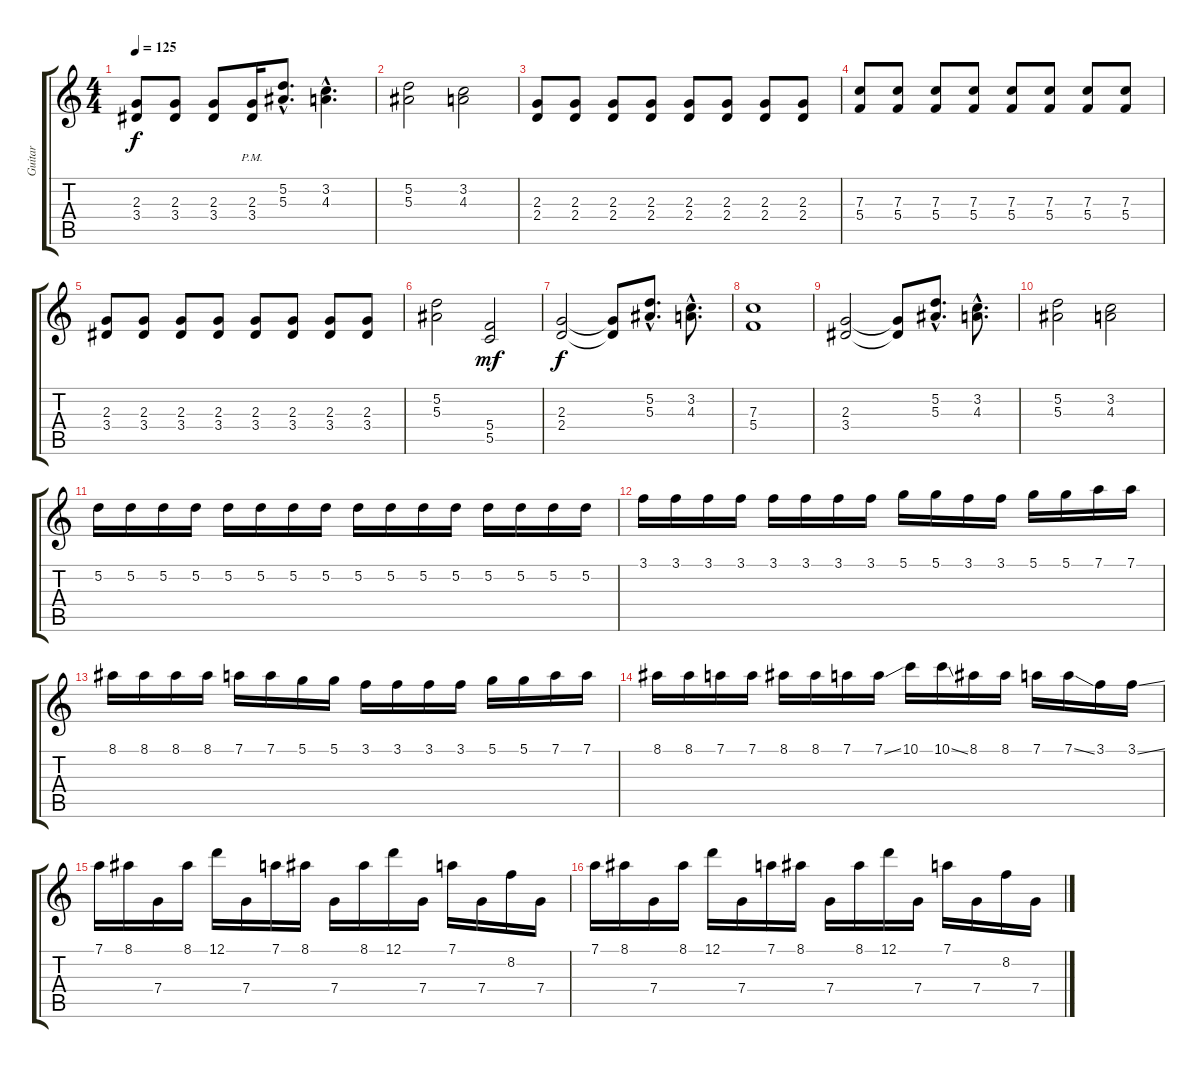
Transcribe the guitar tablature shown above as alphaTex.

\track ("Guitar" "Guitar") {instrument overdrivenguitar}
\staff {score tabs}
\tuning (D4 A3 F3 C3 G2 C2) {hide}
\ts (4 4)
\tempo 125
\clef g2
\ks c
(2.3 3.4).8{dy f} (2.3 3.4).8 (2.3 3.4).8 (2.3{pm} 3.4{pm}).16 (5.2{hac} 5.3{hac}).8{d} (3.2{hac} 4.3{hac}).4{d} |
(5.2 5.3).2 (3.2 4.3).2 |
(2.3 2.4).8 (2.3 2.4).8 (2.3 2.4).8 (2.3 2.4).8 (2.3 2.4).8 (2.3 2.4).8 (2.3 2.4).8 (2.3 2.4).8 |
(7.3 5.4).8 (7.3 5.4).8 (7.3 5.4).8 (7.3 5.4).8 (7.3 5.4).8 (7.3 5.4).8 (7.3 5.4).8 (7.3 5.4).8 |
(2.3 3.4).8 (2.3 3.4).8 (2.3 3.4).8 (2.3 3.4).8 (2.3 3.4).8 (2.3 3.4).8 (2.3 3.4).8 (2.3 3.4).8 |
(5.2 5.3).2 (5.4 5.5).2{dy mf} |
(2.3 2.4).2{dy f} (2.3{t} 2.4{t}).8 (5.2{hac} 5.3{hac}).8{d} (3.2{hac} 4.3{hac}).8{d} |
(7.3 5.4).1 |
(2.3 3.4).2 (2.3{t} 3.4{t}).8 (5.2{hac} 5.3{hac}).8{d} (3.2{hac} 4.3{hac}).8{d} |
(5.2 5.3).2 (3.2 4.3).2 |
5.2.16{volume 13} 5.2.16 5.2.16 5.2.16 5.2.16 5.2.16 5.2.16 5.2.16 5.2.16 5.2.16 5.2.16 5.2.16 5.2.16 5.2.16 5.2.16 5.2.16 |
3.1.16 3.1.16 3.1.16 3.1.16 3.1.16 3.1.16 3.1.16 3.1.16 5.1.16 5.1.16 3.1.16 3.1.16 5.1.16 5.1.16 7.1.16 7.1.16 |
8.1.16 8.1.16 8.1.16 8.1.16 7.1.16 7.1.16 5.1.16 5.1.16 3.1.16 3.1.16 3.1.16 3.1.16 5.1.16 5.1.16 7.1.16 7.1.16 |
8.1.16 8.1.16 7.1.16 7.1.16 8.1.16 8.1.16 7.1.16 7.1{ss}.16 10.1.16 10.1{ss}.16 8.1.16 8.1.16 7.1.16 7.1{ss}.16 3.1.16 3.1{ss}.16 |
7.1.16 8.1.16 7.4.16 8.1.16 12.1.16 7.4.16 7.1.16 8.1.16 7.4.16 8.1.16 12.1.16 7.4.16 7.1.16 7.4.16 8.2.16 7.4.16 |
7.1.16 8.1.16 7.4.16 8.1.16 12.1.16 7.4.16 7.1.16 8.1.16 7.4.16 8.1.16 12.1.16 7.4.16 7.1.16 7.4.16 8.2.16 7.4.16
